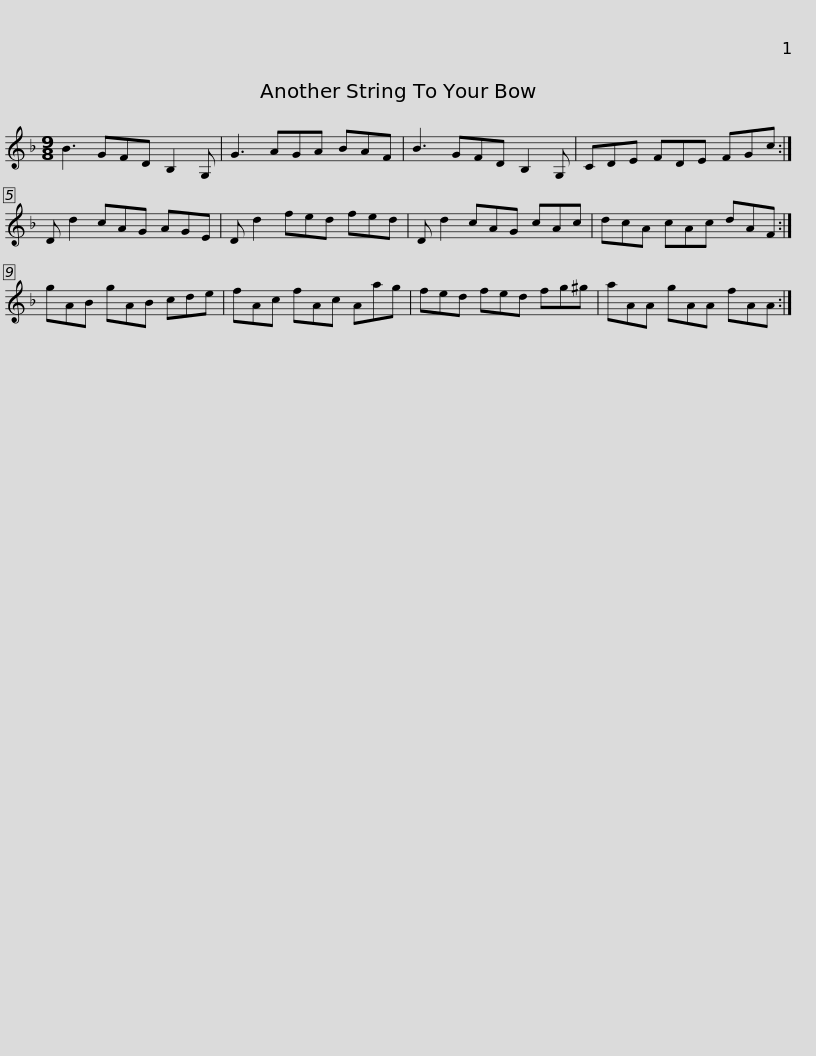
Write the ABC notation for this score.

X:1
L:1/8
M:9/8
I:linebreak $
K:F
V:1 treble
V:1
 B3 GFD B,2 G, | G3 AGA BAF | B3 GFD B,2 G, | CDE FDE FGc :| D d2 cAG AGE |$ %5
 D d2 fed fed | D d2 cAG cAc | dcA cAc dAF :| gAB gAB cde | fAc fAc Aag |$ %10
 fed fed fg^g | aAA gAA fAA :| %12
